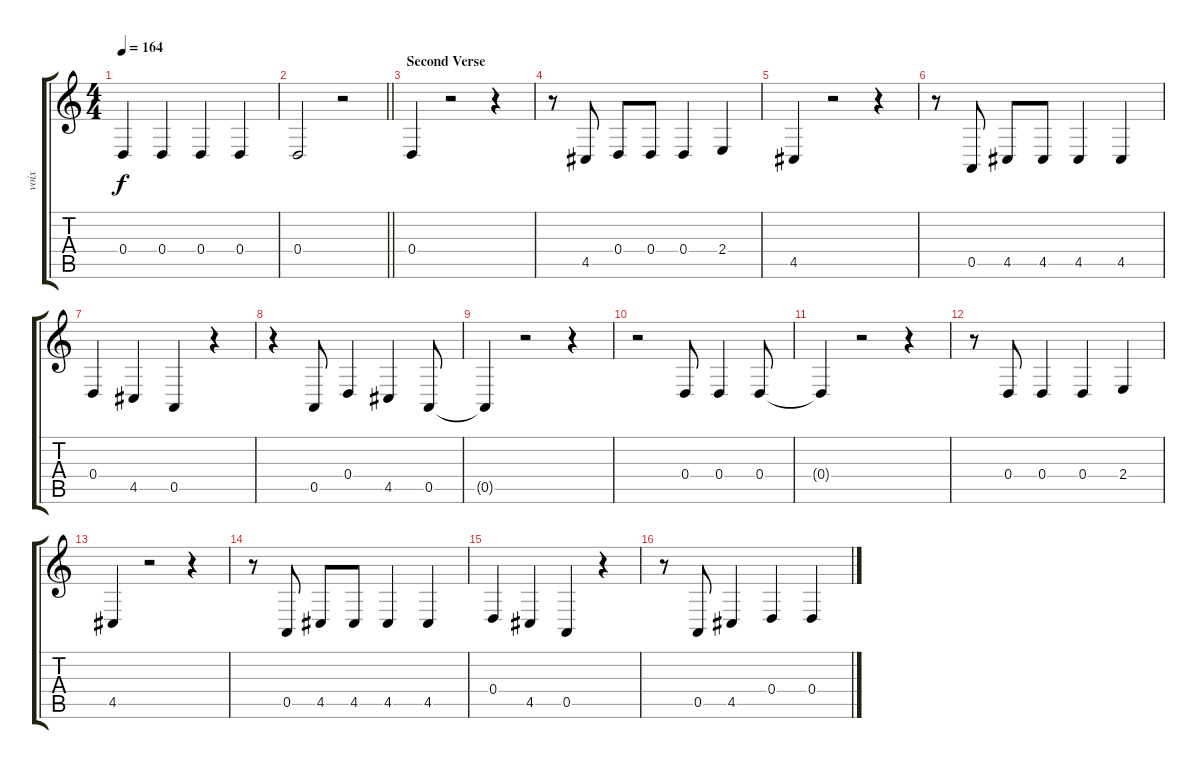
\track ("voix" "voix") {instrument lead8bassandlead}
\staff {score tabs}
\tuning (E4 B3 G3 D3 A2 E2) {hide}
\ts (4 4)
\tempo 164
\clef g2
\ks c
0.4.4{dy f} 0.4.4 0.4.4 0.4.4 |
\barLineRight lightlight
0.4.2 r.2 |
\section ("" "Second Verse")
0.4.4 r.2 r.4 |
r.8 4.5.8 0.4.8 0.4.8 0.4.4 2.4.4 |
4.5.4 r.2 r.4 |
r.8 0.5.8 4.5.8 4.5.8 4.5.4 4.5.4 |
0.4.4 4.5.4 0.5.4 r.4 |
r.4 0.5.8 0.4.4 4.5.4 0.5.8 |
0.5{t}.4 r.2 r.4 |
r.2 0.4.8 0.4.4 0.4.8 |
0.4{t}.4 r.2 r.4 |
r.8 0.4.8 0.4.4 0.4.4 2.4.4 |
4.5.4 r.2 r.4 |
r.8 0.5.8 4.5.8 4.5.8 4.5.4 4.5.4 |
0.4.4 4.5.4 0.5.4 r.4 |
r.8 0.5.8 4.5.4 0.4.4 0.4.4
